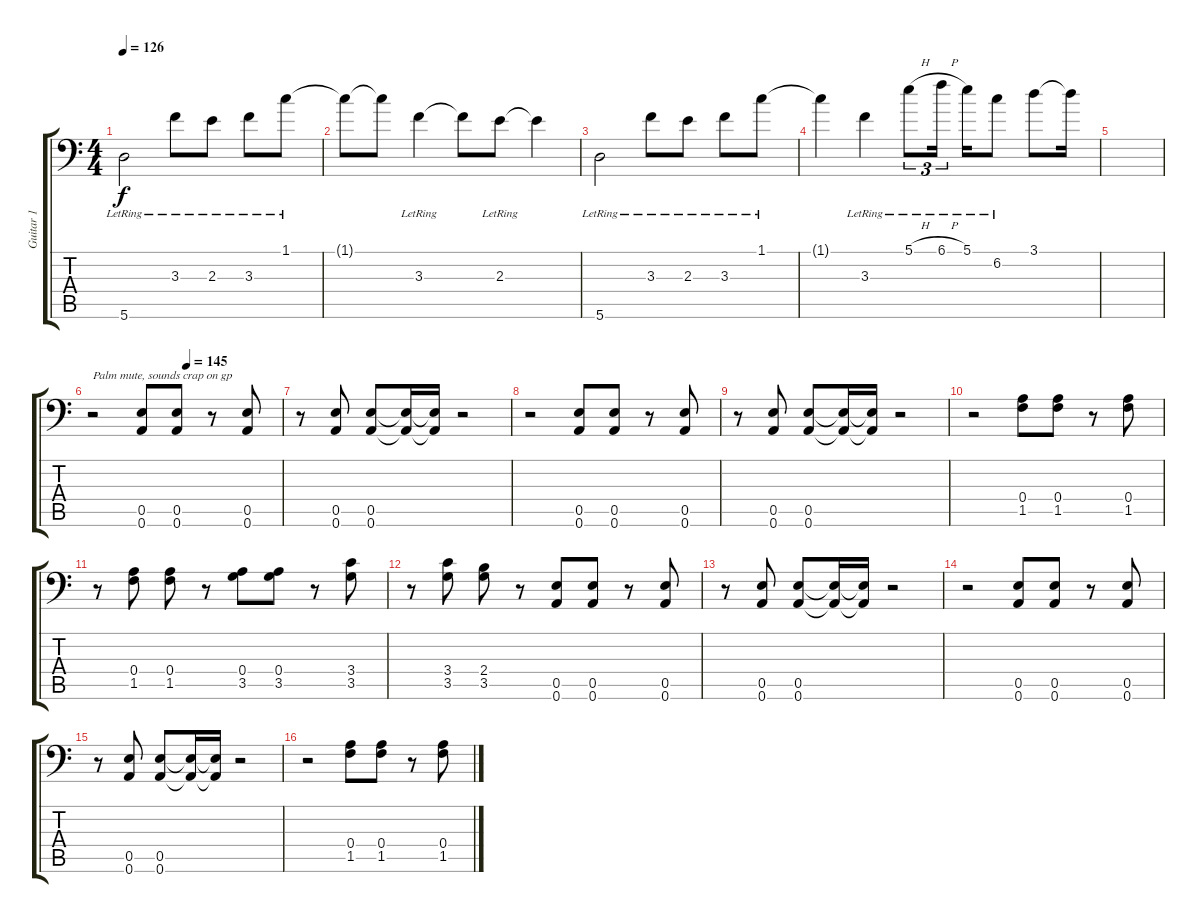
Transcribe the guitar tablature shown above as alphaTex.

\track ("Guitar 1" "Guitar 1") {instrument acousticguitarsteel}
\staff {score tabs}
\tuning (B3 Gb3 D3 A2 E2 A1) {hide}
\ts (4 4)
\tempo 126
\clef f4
\ks c
5.6{lr}.2{dy f} 3.3{lr}.8 2.3{lr}.8 3.3{lr}.8 1.1{lr}.8 |
1.1{t}.8 1.1{t}.8 3.3{lr}.4 3.3{t}.8 2.3{lr}.8 2.3{t}.4 |
5.6{lr}.2 3.3{lr}.8 2.3{lr}.8 3.3{lr}.8 1.1{lr}.8 |
1.1{t}.4 3.3{lr}.4 5.1{h lr}.8{tu (3 2)} 6.1{h lr}.16{tu (3 2) beam splitsecondary} 5.1{lr}.16 6.2{lr}.8 3.1.8 3.1{t}.16 |
|
\tempo (145 0.5)
r.2{txt "Palm mute, sounds crap on gp" balance 0 instrument distortionguitar} (0.5 0.6).8 (0.5 0.6).8 r.8 (0.5 0.6).8 |
r.8 (0.5 0.6).8 (0.5 0.6).8 (0.5{t} 0.6{t}).16 (0.5{t} 0.6{t}).16 r.2 |
r.2 (0.5 0.6).8 (0.5 0.6).8 r.8 (0.5 0.6).8 |
r.8 (0.5 0.6).8 (0.5 0.6).8 (0.5{t} 0.6{t}).16 (0.5{t} 0.6{t}).16 r.2 |
r.2 (0.4 1.5).8 (0.4 1.5).8 r.8 (0.4 1.5).8 |
r.8 (0.4 1.5).8 (0.4 1.5).8 r.8 (0.4 3.5).8 (0.4 3.5).8 r.8 (3.4 3.5).8 |
r.8 (3.4 3.5).8 (2.4 3.5).8 r.8 (0.5 0.6).8 (0.5 0.6).8 r.8 (0.5 0.6).8 |
r.8 (0.5 0.6).8 (0.5 0.6).8 (0.5{t} 0.6{t}).16 (0.5{t} 0.6{t}).16 r.2 |
r.2 (0.5 0.6).8 (0.5 0.6).8 r.8 (0.5 0.6).8 |
r.8 (0.5 0.6).8 (0.5 0.6).8 (0.5{t} 0.6{t}).16 (0.5{t} 0.6{t}).16 r.2 |
r.2 (0.4 1.5).8 (0.4 1.5).8 r.8 (0.4 1.5).8
